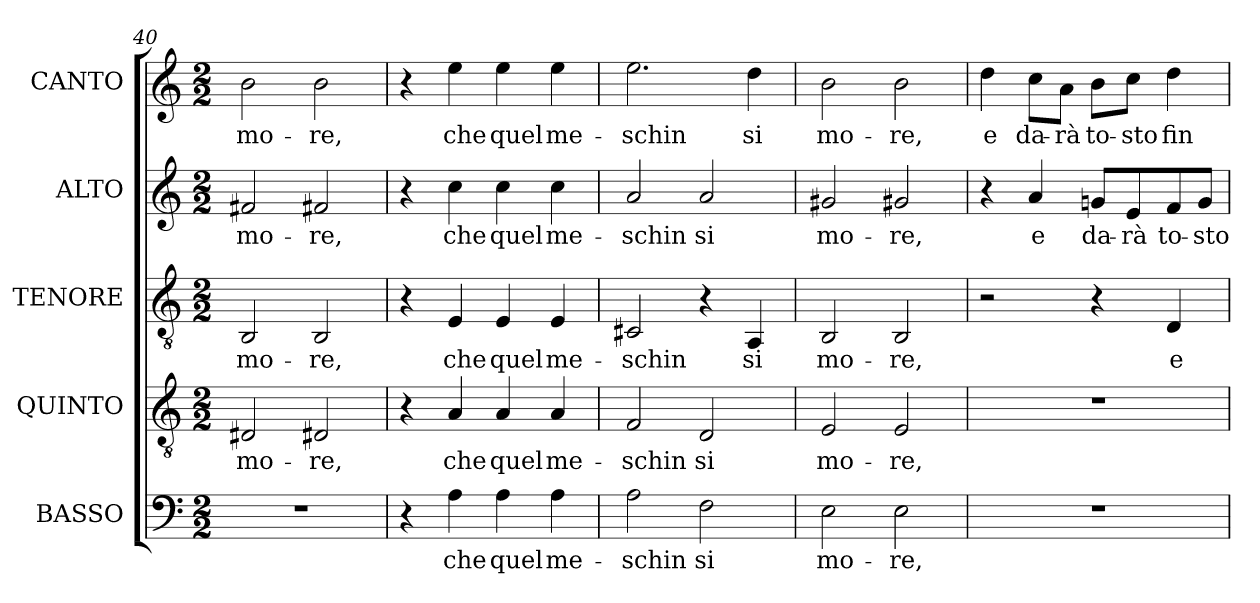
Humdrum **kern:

**kern	**text	**kern	**text	**kern	**text	**kern	**text	**kern	**text
*part5	*part5	*part4	*part4	*part3	*part3	*part2	*part2	*part1	*part1
*staff5	*staff5	*staff4	*staff4	*staff3	*staff3	*staff2	*staff2	*staff1	*staff1
*I"BASSO	*	*I"QUINTO	*	*I"TENORE	*	*I"ALTO	*	*I"CANTO	*
*I'B	*	*I'T	*	*I'T.	*	*	*	*	*
*clefF4	*	*clefGv2	*	*clefGv2	*	*clefG2	*	*clefG2	*
*k[]	*	*k[]	*	*k[]	*	*k[]	*	*k[]	*
*C:	*	*C:	*	*C:	*	*C:	*	*C:	*
*M2/2	*	*M2/2	*	*M2/2	*	*M2/2	*	*M2/2	*
=40	=40	=40	=40	=40	=40	=40	=40	=40	=40
!	!	!	!LO:LY:b:color=#000000	!	!	!	!	!	!
!	!	!	!	!	!LO:LY:b:color=#000000	!	!	!	!
!	!	!	!	!	!	!	!LO:LY:b:color=#000000	!	!
!	!	!	!	!	!	!	!	!	!LO:LY:b:color=#000000
1r	.	2D#Xi/	mo-	2BBi/	mo-	2f#Xi/	mo-	2bi\	mo-
!	!	!	!LO:LY:b:color=#000000	!	!	!	!	!	!
!	!	!	!	!	!LO:LY:b:color=#000000	!	!	!	!
!	!	!	!	!	!	!	!LO:LY:b:color=#000000	!	!
!	!	!	!	!	!	!	!	!	!LO:LY:b:color=#000000
.	.	2D#Xi/	-re,	2BBi/	-re,	2f#Xi/	-re,	2bi\	-re,
!!LO:PB:g=z
=41	=41	=41	=41	=41	=41	=41	=41	=41	=41
4r	.	4r	.	4r	.	4r	.	4r	.
!	!LO:LY:b:color=#000000	!	!	!	!	!	!	!	!
!	!	!	!LO:LY:b:color=#000000	!	!	!	!	!	!
!	!	!	!	!	!LO:LY:b:color=#000000	!	!	!	!
!	!	!	!	!	!	!	!LO:LY:b:color=#000000	!	!
!	!	!	!	!	!	!	!	!	!LO:LY:b:color=#000000
4Ai\	che	4Ai/	che	4Ei/	che	4cci\	che	4eei\	che
!	!LO:LY:b:color=#000000	!	!	!	!	!	!	!	!
!	!	!	!LO:LY:b:color=#000000	!	!	!	!	!	!
!	!	!	!	!	!LO:LY:b:color=#000000	!	!	!	!
!	!	!	!	!	!	!	!LO:LY:b:color=#000000	!	!
!	!	!	!	!	!	!	!	!	!LO:LY:b:color=#000000
4Ai\	quel	4Ai/	quel	4Ei/	quel	4cci\	quel	4eei\	quel
!	!LO:LY:b:color=#000000	!	!	!	!	!	!	!	!
!	!	!	!LO:LY:b:color=#000000	!	!	!	!	!	!
!	!	!	!	!	!LO:LY:b:color=#000000	!	!	!	!
!	!	!	!	!	!	!	!LO:LY:b:color=#000000	!	!
!	!	!	!	!	!	!	!	!	!LO:LY:b:color=#000000
4Ai\	me-	4Ai/	me-	4Ei/	me-	4cci\	me-	4eei\	me-
=42	=42	=42	=42	=42	=42	=42	=42	=42	=42
!	!LO:LY:b:color=#000000	!	!	!	!	!	!	!	!
!	!	!	!LO:LY:b:color=#000000	!	!	!	!	!	!
!	!	!	!	!	!LO:LY:b:color=#000000	!	!	!	!
!	!	!	!	!	!	!	!LO:LY:b:color=#000000	!	!
!	!	!	!	!	!	!	!	!	!LO:LY:b:color=#000000
2Ai\	-schin	2Fi/	-schin	2C#Xi/	-schin	2ai/	-schin	2.eei\	-schin
!	!LO:LY:b:color=#000000	!	!	!	!	!	!	!	!
!	!	!	!LO:LY:b:color=#000000	!	!	!	!	!	!
!	!	!	!	!	!	!	!LO:LY:b:color=#000000	!	!
2Fi\	si	2Di/	si	4r	.	2ai/	si	.	.
!	!	!	!	!	!LO:LY:b:color=#000000	!	!	!	!
!	!	!	!	!	!	!	!	!	!LO:LY:b:color=#000000
.	.	.	.	4AAi/	si	.	.	4ddi\	si
=43	=43	=43	=43	=43	=43	=43	=43	=43	=43
!	!LO:LY:b:color=#000000	!	!	!	!	!	!	!	!
!	!	!	!LO:LY:b:color=#000000	!	!	!	!	!	!
!	!	!	!	!	!LO:LY:b:color=#000000	!	!	!	!
!	!	!	!	!	!	!	!LO:LY:b:color=#000000	!	!
!	!	!	!	!	!	!	!	!	!LO:LY:b:color=#000000
2Ei\	mo-	2Ei/	mo-	2BBi/	mo-	2g#Xi/	mo-	2bi\	mo-
!	!LO:LY:b:color=#000000	!	!	!	!	!	!	!	!
!	!	!	!LO:LY:b:color=#000000	!	!	!	!	!	!
!	!	!	!	!	!LO:LY:b:color=#000000	!	!	!	!
!	!	!	!	!	!	!	!LO:LY:b:color=#000000	!	!
!	!	!	!	!	!	!	!	!	!LO:LY:b:color=#000000
2Ei\	-re,	2Ei/	-re,	2BBi/	-re,	2g#Xi/	-re,	2bi\	-re,
=44	=44	=44	=44	=44	=44	=44	=44	=44	=44
!	!	!	!	!	!	!	!	!	!LO:LY:b:color=#000000
1r	.	1r	.	2r	.	4r	.	4ddi\	e
!	!	!	!	!	!	!	!LO:LY:b:color=#000000	!	!
!	!	!	!	!	!	!	!	!	!LO:LY:b:color=#000000
.	.	.	.	.	.	4ai/	e	8cci\L	da-
!	!	!	!	!	!	!	!	!	!LO:LY:b:color=#000000
.	.	.	.	.	.	.	.	8ai\J	-rà
!	!	!	!	!	!	!	!LO:LY:b:color=#000000	!	!
!	!	!	!	!	!	!	!	!	!LO:LY:b:color=#000000
.	.	.	.	4r	.	8gni/L	da-	8bi\L	to-
!	!	!	!	!	!	!	!LO:LY:b:color=#000000	!	!
!	!	!	!	!	!	!	!	!	!LO:LY:b:color=#000000
.	.	.	.	.	.	8ei/	-rà	8cci\J	-sto
!	!	!	!	!	!LO:LY:b:color=#000000	!	!	!	!
!	!	!	!	!	!	!	!LO:LY:b:color=#000000	!	!
!	!	!	!	!	!	!	!	!	!LO:LY:b:color=#000000
.	.	.	.	4Di/	e	8fi/	to-	4ddi\	fin
!	!	!	!	!	!	!	!LO:LY:b:color=#000000	!	!
.	.	.	.	.	.	8gi/J	-sto	.	.
=	=	=	=	=	=	=	=	=	=
*-	*-	*-	*-	*-	*-	*-	*-	*-	*-
